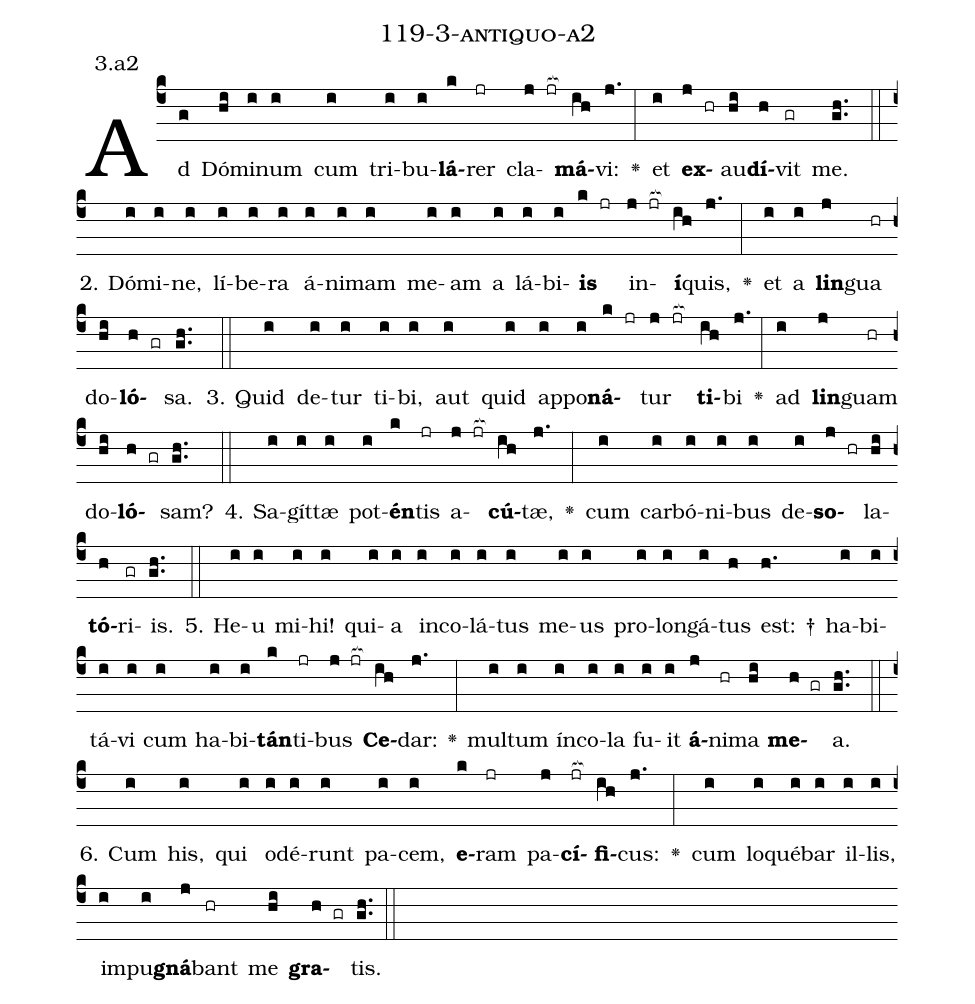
name: 119-3-antiquo-a2;
annotation: 3.a2;
%%
(c4)Ad(g) Dó(hi)mi(i)num(i) cum(i) tri(i)bu(i)<b>lá</b>(k)rer(jr) cla(j jr[ocb:1{])<b>má</b>(ih[ocb:0}])vi:(j.) <v>\greheightstar</v>(:) et(i) <b>ex</b>(j hr)au(hi)<b>dí</b>(h)vit(gr) me.(gh..) (::)
2. Dó(i)mi(i)ne,(i) lí(i)be(i)ra(i) á(i)ni(i)mam(i) me(i)am(i) a(i) lá(i)bi(i)<b>is</b>(k jr) in(j jr[ocb:1{])<b>í</b>(ih[ocb:0}])quis,(j.) <v>\greheightstar</v>(:) et(i) a(i) <b>lin</b>(j)gua(hr) do(hi)<b>ló</b>(h gr)sa.(gh..) (::)
3. Quid(i) de(i)tur(i) ti(i)bi,(i) aut(i) quid(i) ap(i)po(i)<b>ná</b>(k jr)tur(j jr[ocb:1{]) <b>ti</b>(ih[ocb:0}])bi(j.) <v>\greheightstar</v>(:) ad(i) <b>lin</b>(j)guam(hr) do(hi)<b>ló</b>(h gr)sam?(gh..) (::)
4. Sa(i)gít(i)tæ(i) pot(i)<b>én</b>(k)tis(jr) a(j jr[ocb:1{])<b>cú</b>(ih[ocb:0}])tæ,(j.) <v>\greheightstar</v>(:) cum(i) car(i)bó(i)ni(i)bus(i) de(i)<b>so</b>(j hr)la(hi)<b>tó</b>(h)ri(gr)is.(gh..) (::)
5. He(i)u(i) mi(i)hi!(i) qui(i)a(i) in(i)co(i)lá(i)tus(i) me(i)us(i) pro(i)lon(i)gá(i)tus(h) est: †(h.) ha(i)bi(i)tá(i)vi(i) cum(i) ha(i)bi(i)<b>tán</b>(k)ti(jr)bus(j jr[ocb:1{]) <b>Ce</b>(ih[ocb:0}])dar:(j.) <v>\greheightstar</v>(:) mul(i)tum(i) ín(i)co(i)la(i) fu(i)it(i) <b>á</b>(j)ni(hr)ma(hi) <b>me</b>(h gr)a.(gh..) (::)
6. Cum(i) his,(i) qui(i) o(i)dé(i)runt(i) pa(i)cem,(i) <b>e</b>(k)ram(jr) pa(j)<b>cí</b>(jr[ocb:1{])<b>fi</b>(ih[ocb:0}])cus:(j.) <v>\greheightstar</v>(:) cum(i) lo(i)qué(i)bar(i) il(i)lis,(i) im(i)pu(i)<b>gná</b>(j)bant(hr) me(hi) <b>gra</b>(h gr)tis.(gh..) (::)
